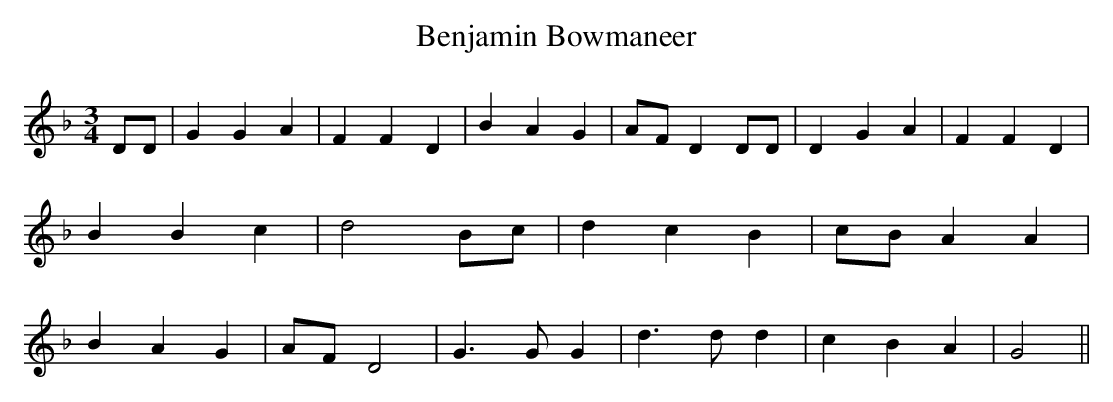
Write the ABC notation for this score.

X:1
T:Benjamin Bowmaneer
M:3/4
L:1/4
K:F
 D/2D/2| G G A| F F D| B A G| A/2F/2 D D/2D/2| D G A| F F D| B B c|\
 d2 B/2c/2| d c B| c/2B/2 A A| B A G| A/2F/2 D2| G3/2 G/2 G| d3/2 d/2 d|\
 c B A| G2||
